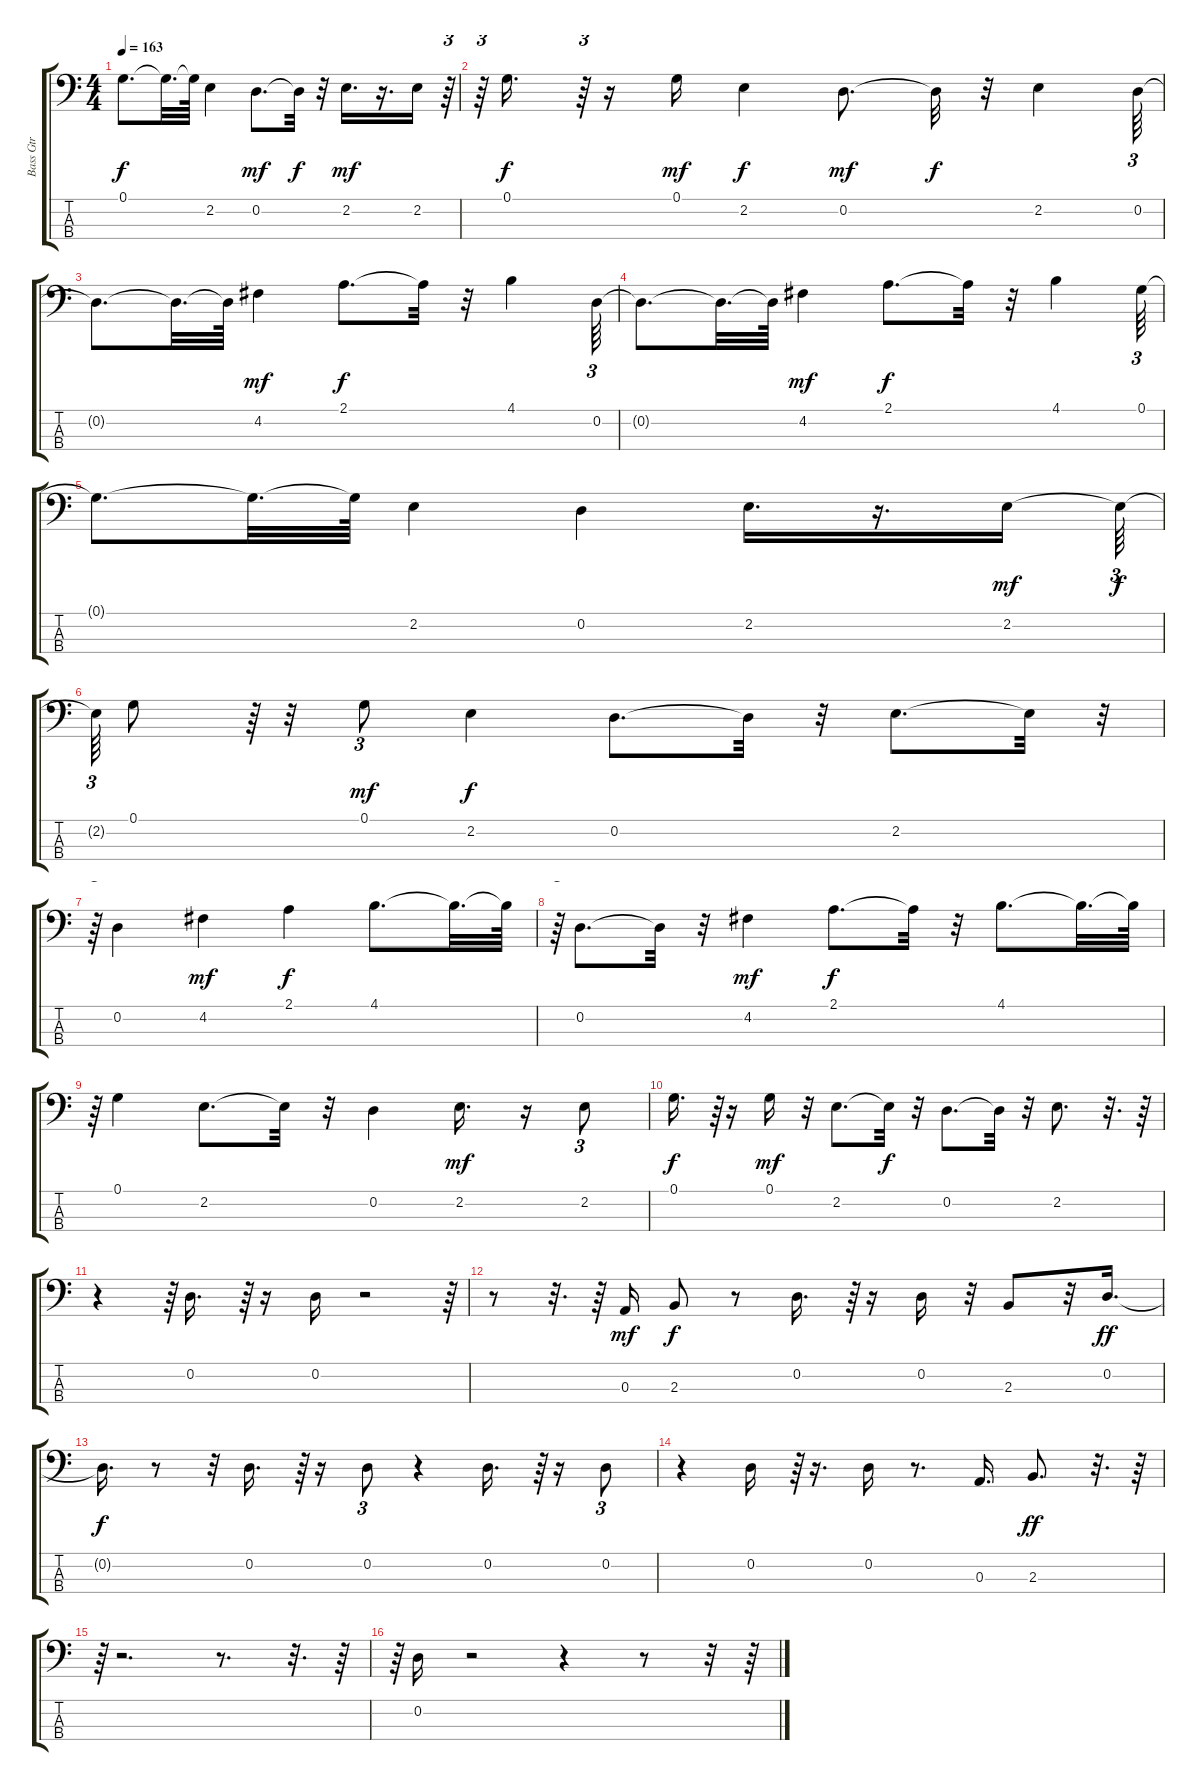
\track ("Bass Gtr            " "Bass Gtr  ") {instrument fretlessbass}
\staff {score tabs}
\tuning (G2 D2 A1 E1) {hide}
\ts (4 4)
\tempo 163
\clef f4
\ks c
0.1{t}.8{d dy f} 0.1{t}.32{d} 0.1{t}.64 2.2.4 0.2.8{d dy mf} 0.2{t}.32{dy f} r.32 2.2.16{d dy mf} r.16{d} 2.2.16 r.64{tu (3 2)} |
r.64{tu (3 2)} 0.1.16{d dy f} r.64{tu (3 2)} r.16 0.1.16{dy mf} 2.2.4{dy f} 0.2.8{d dy mf} 0.2{t}.32{dy f} r.32 2.2.4 0.2.64{tu (3 2)} |
0.2{t}.8{d} 0.2{t}.32{d} 0.2{t}.64 4.2.4{dy mf} 2.1.8{d dy f} 2.1{t}.32 r.32 4.1.4 0.2.64{tu (3 2)} |
0.2{t}.8{d} 0.2{t}.32{d} 0.2{t}.64 4.2.4{dy mf} 2.1.8{d dy f} 2.1{t}.32 r.32 4.1.4 0.1.64{tu (3 2)} |
0.1{t}.8{d} 0.1{t}.32{d} 0.1{t}.64 2.2.4 0.2.4 2.2.16{d} r.16{d} 2.2.16{dy mf} 2.2{t}.64{tu (3 2) dy f} |
2.2{t}.64{tu (3 2)} 0.1.8 r.64{tu (3 2)} r.32 0.1.8{tu (3 2) dy mf} 2.2.4{dy f} 0.2.8{d} 0.2{t}.32 r.32 2.2.8{d} 2.2{t}.32 r.32{tu (3 2)} |
r.64{tu (3 2)} 0.2.4 4.2.4{dy mf} 2.1.4{dy f} 4.1.8{d} 4.1{t}.32{d} 4.1{t}.64 |
r.64{tu (3 2)} 0.2.8{d} 0.2{t}.32 r.32 4.2.4{dy mf} 2.1.8{d dy f} 2.1{t}.32 r.32 4.1.8{d} 4.1{t}.32{d} 4.1{t}.64 |
r.64{tu (3 2)} 0.1.4 2.2.8{d} 2.2{t}.32 r.32 0.2.4 2.2.16{d dy mf} r.16 2.2.8{tu (3 2)} |
0.1.16{d dy f} r.64{tu (3 2)} r.16 0.1.16{dy mf} r.32 2.2.8{d} 2.2{t}.32{dy f} r.32 0.2.8{d} 0.2{t}.32 r.32 2.2.8{d} r.32{d} r.64 |
r.4 r.64{tu (3 2)} 0.2.16{d} r.64{tu (3 2)} r.16 0.2.16 r.2 r.64{tu (3 2)} |
r.8 r.32{d} r.64 0.3.16{dy mf} 2.3.8{dy f} r.8 0.2.16{d} r.64{tu (3 2)} r.16 0.2.16 r.32 2.3.8 r.32 0.2.16{d dy ff} |
0.2{t}.16{d dy f} r.8 r.32 0.2.16{d} r.64{tu (3 2)} r.16 0.2.8{tu (3 2)} r.4 0.2.16{d} r.64{tu (3 2)} r.16 0.2.8{tu (3 2)} |
r.4 0.2.16 r.64{tu (3 2)} r.16{d} 0.2.16 r.8{d} 0.3.16{d} 2.3.8{d dy ff} r.32{d} r.64 |
r.64{tu (3 2)} r.2{d} r.8{d} r.32{d} r.64 |
r.64{tu (3 2)} 0.2.16 r.2 r.4 r.8 r.32 r.64
